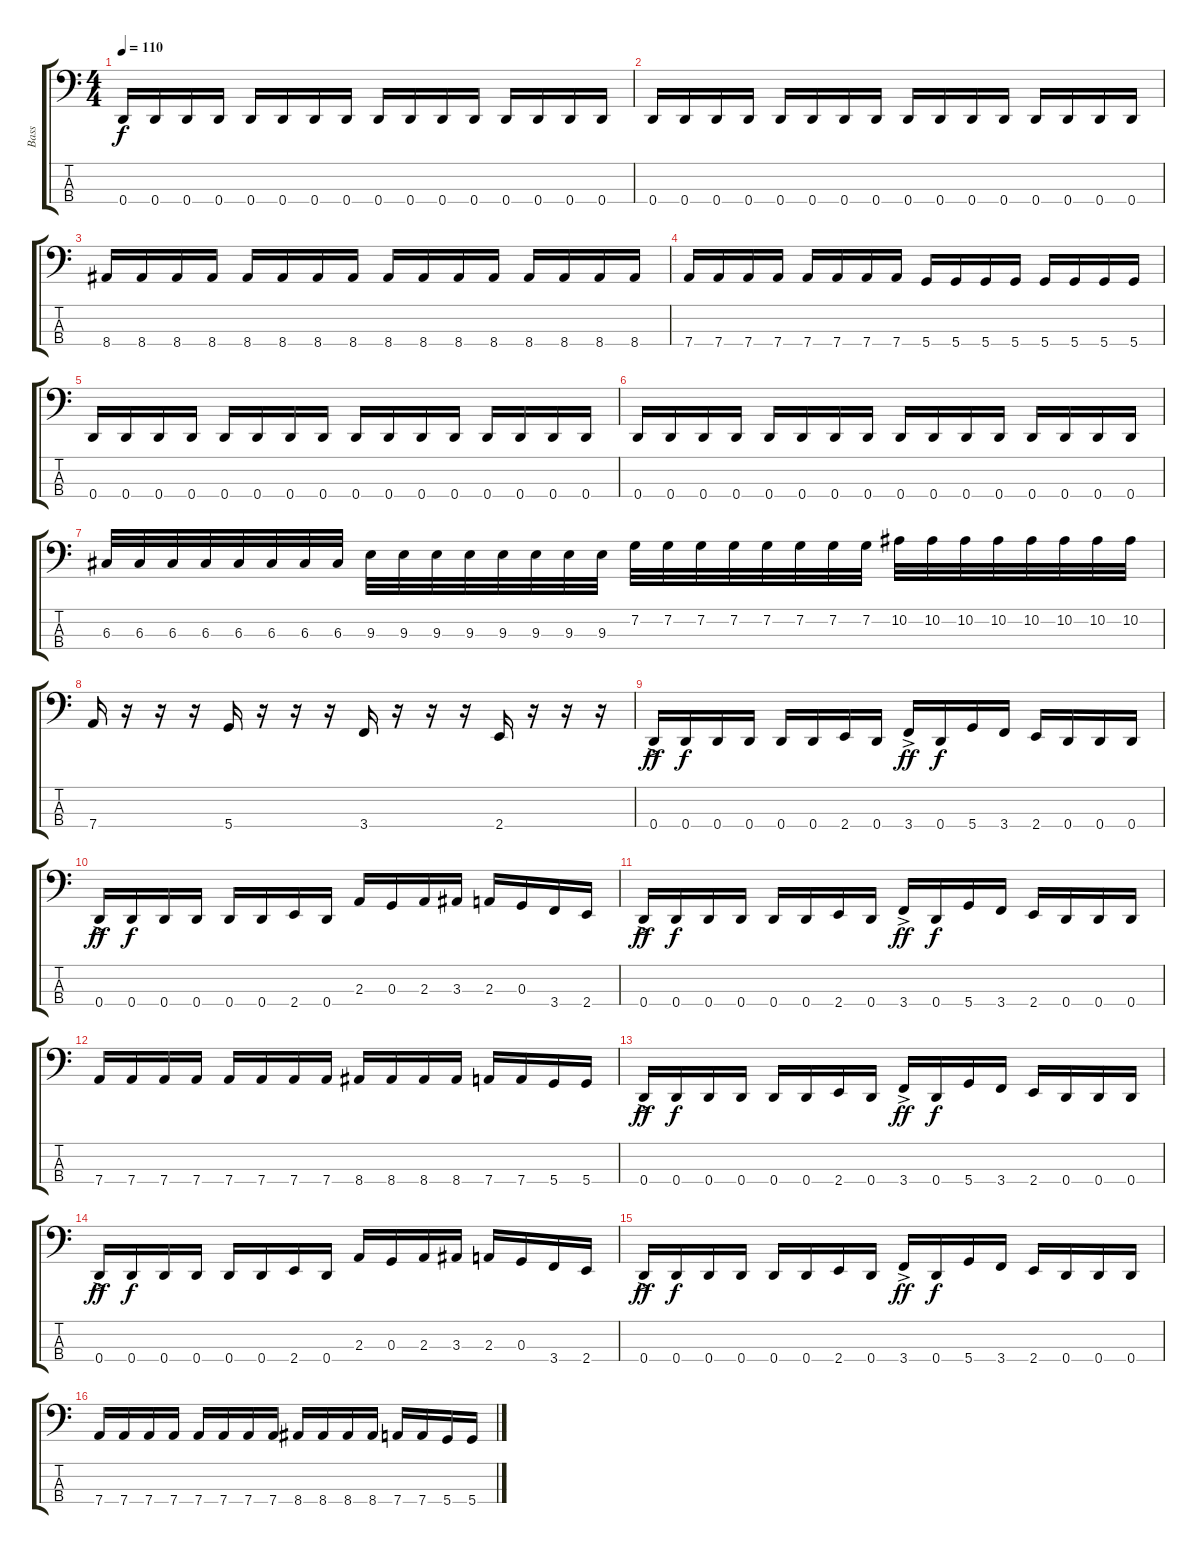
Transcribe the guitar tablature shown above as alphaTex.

\track ("Bass" "Bass") {instrument electricbasspick}
\staff {score tabs}
\tuning (F2 C2 G1 D1) {hide}
\ts (4 4)
\tempo 110
\clef f4
\ks c
0.4.16{dy f} 0.4.16 0.4.16 0.4.16 0.4.16 0.4.16 0.4.16 0.4.16 0.4.16 0.4.16 0.4.16 0.4.16 0.4.16 0.4.16 0.4.16 0.4.16 |
0.4.16 0.4.16 0.4.16 0.4.16 0.4.16 0.4.16 0.4.16 0.4.16 0.4.16 0.4.16 0.4.16 0.4.16 0.4.16 0.4.16 0.4.16 0.4.16 |
8.4.16 8.4.16 8.4.16 8.4.16 8.4.16 8.4.16 8.4.16 8.4.16 8.4.16 8.4.16 8.4.16 8.4.16 8.4.16 8.4.16 8.4.16 8.4.16 |
7.4.16 7.4.16 7.4.16 7.4.16 7.4.16 7.4.16 7.4.16 7.4.16 5.4.16 5.4.16 5.4.16 5.4.16 5.4.16 5.4.16 5.4.16 5.4.16 |
0.4.16 0.4.16 0.4.16 0.4.16 0.4.16 0.4.16 0.4.16 0.4.16 0.4.16 0.4.16 0.4.16 0.4.16 0.4.16 0.4.16 0.4.16 0.4.16 |
0.4.16 0.4.16 0.4.16 0.4.16 0.4.16 0.4.16 0.4.16 0.4.16 0.4.16 0.4.16 0.4.16 0.4.16 0.4.16 0.4.16 0.4.16 0.4.16 |
6.3.32 6.3.32 6.3.32 6.3.32 6.3.32 6.3.32 6.3.32 6.3.32 9.3.32 9.3.32 9.3.32 9.3.32 9.3.32 9.3.32 9.3.32 9.3.32 7.2.32 7.2.32 7.2.32 7.2.32 7.2.32 7.2.32 7.2.32 7.2.32 10.2.32 10.2.32 10.2.32 10.2.32 10.2.32 10.2.32 10.2.32 10.2.32 |
7.4.16 r.16 r.16 r.16 5.4.16 r.16 r.16 r.16 3.4.16 r.16 r.16 r.16 2.4.16 r.16 r.16 r.16 |
0.4{ac}.16{dy ff} 0.4.16{dy f} 0.4.16 0.4.16 0.4.16 0.4.16 2.4.16 0.4.16 3.4{ac}.16{dy ff} 0.4.16{dy f} 5.4.16 3.4.16 2.4.16 0.4.16 0.4.16 0.4.16 |
0.4{ac}.16{dy ff} 0.4.16{dy f} 0.4.16 0.4.16 0.4.16 0.4.16 2.4.16 0.4.16 2.3.16 0.3.16 2.3.16 3.3.16 2.3.16 0.3.16 3.4.16 2.4.16 |
0.4{ac}.16{dy ff} 0.4.16{dy f} 0.4.16 0.4.16 0.4.16 0.4.16 2.4.16 0.4.16 3.4{ac}.16{dy ff} 0.4.16{dy f} 5.4.16 3.4.16 2.4.16 0.4.16 0.4.16 0.4.16 |
7.4.16 7.4.16 7.4.16 7.4.16 7.4.16 7.4.16 7.4.16 7.4.16 8.4.16 8.4.16 8.4.16 8.4.16 7.4.16 7.4.16 5.4.16 5.4.16 |
0.4{ac}.16{dy ff} 0.4.16{dy f} 0.4.16 0.4.16 0.4.16 0.4.16 2.4.16 0.4.16 3.4{ac}.16{dy ff} 0.4.16{dy f} 5.4.16 3.4.16 2.4.16 0.4.16 0.4.16 0.4.16 |
0.4{ac}.16{dy ff} 0.4.16{dy f} 0.4.16 0.4.16 0.4.16 0.4.16 2.4.16 0.4.16 2.3.16 0.3.16 2.3.16 3.3.16 2.3.16 0.3.16 3.4.16 2.4.16 |
0.4{ac}.16{dy ff} 0.4.16{dy f} 0.4.16 0.4.16 0.4.16 0.4.16 2.4.16 0.4.16 3.4{ac}.16{dy ff} 0.4.16{dy f} 5.4.16 3.4.16 2.4.16 0.4.16 0.4.16 0.4.16 |
7.4.16 7.4.16 7.4.16 7.4.16 7.4.16 7.4.16 7.4.16 7.4.16 8.4.16 8.4.16 8.4.16 8.4.16 7.4.16 7.4.16 5.4.16 5.4.16
